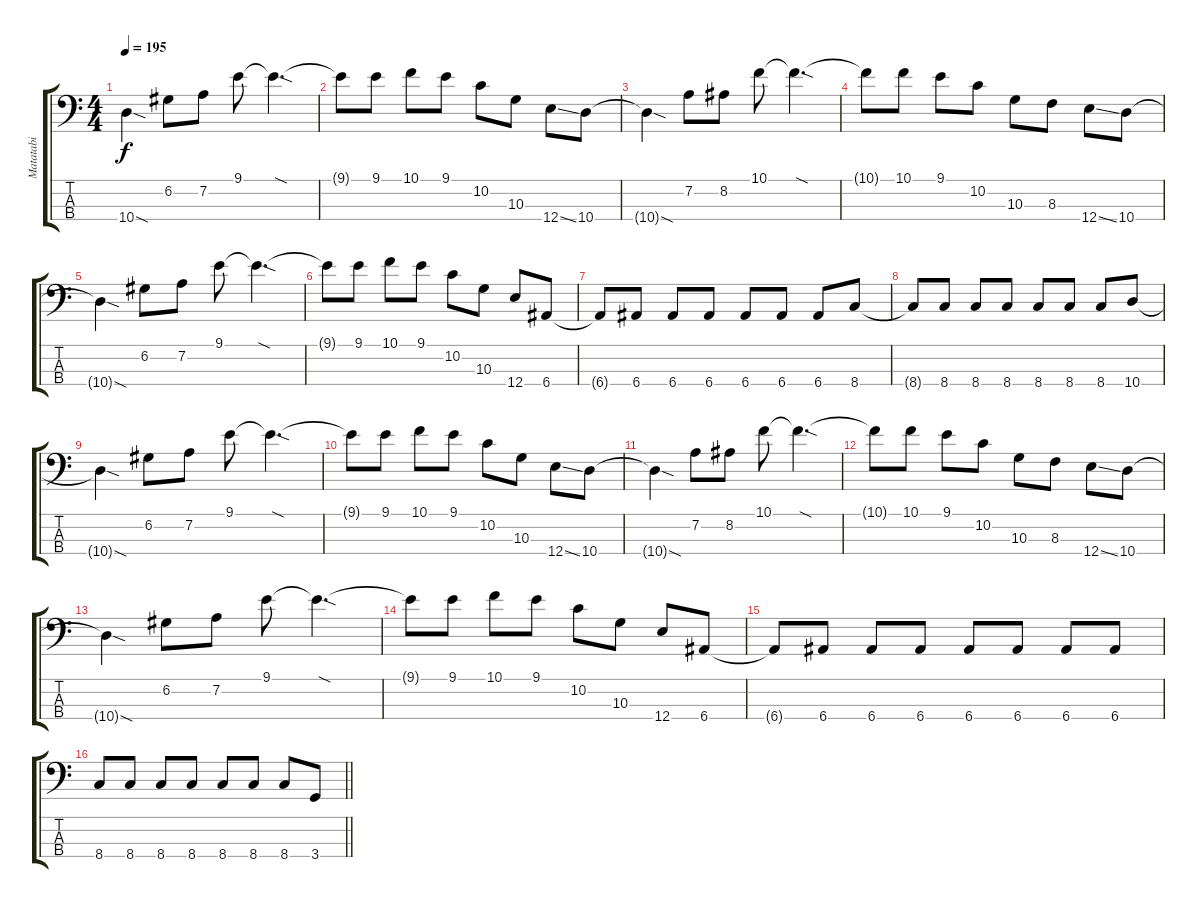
\track ("Matatabi" "Matatabi") {instrument electricbassfinger}
\staff {score tabs}
\tuning (G2 D2 A1 E1) {hide}
\ts (4 4)
\tempo 195
\clef f4
\ks c
10.4{sod t}.4{dy f} 6.2.8 7.2.8 9.1.8 9.1{sod t}.4{d} |
9.1{t}.8 9.1.8 10.1.8 9.1.8 10.2.8 10.3.8 12.4{ss}.8 10.4.8 |
10.4{sod t}.4 7.2.8 8.2.8 10.1.8 10.1{sod t}.4{d} |
10.1{t}.8 10.1.8 9.1.8 10.2.8 10.3.8 8.3.8 12.4{ss}.8 10.4.8 |
10.4{sod t}.4 6.2.8 7.2.8 9.1.8 9.1{sod t}.4{d} |
9.1{t}.8 9.1.8 10.1.8 9.1.8 10.2.8 10.3.8 12.4.8 6.4.8 |
6.4{t}.8 6.4.8 6.4.8 6.4.8 6.4.8 6.4.8 6.4.8 8.4.8 |
8.4{t}.8 8.4.8 8.4.8 8.4.8 8.4.8 8.4.8 8.4.8 10.4.8 |
10.4{sod t}.4 6.2.8 7.2.8 9.1.8 9.1{sod t}.4{d} |
9.1{t}.8 9.1.8 10.1.8 9.1.8 10.2.8 10.3.8 12.4{ss}.8 10.4.8 |
10.4{sod t}.4 7.2.8 8.2.8 10.1.8 10.1{sod t}.4{d} |
10.1{t}.8 10.1.8 9.1.8 10.2.8 10.3.8 8.3.8 12.4{ss}.8 10.4.8 |
10.4{sod t}.4 6.2.8 7.2.8 9.1.8 9.1{sod t}.4{d} |
9.1{t}.8 9.1.8 10.1.8 9.1.8 10.2.8 10.3.8 12.4.8 6.4.8 |
6.4{t}.8 6.4.8 6.4.8 6.4.8 6.4.8 6.4.8 6.4.8 6.4.8 |
\barLineRight lightlight
8.4.8 8.4.8 8.4.8 8.4.8 8.4.8 8.4.8 8.4.8 3.4.8
